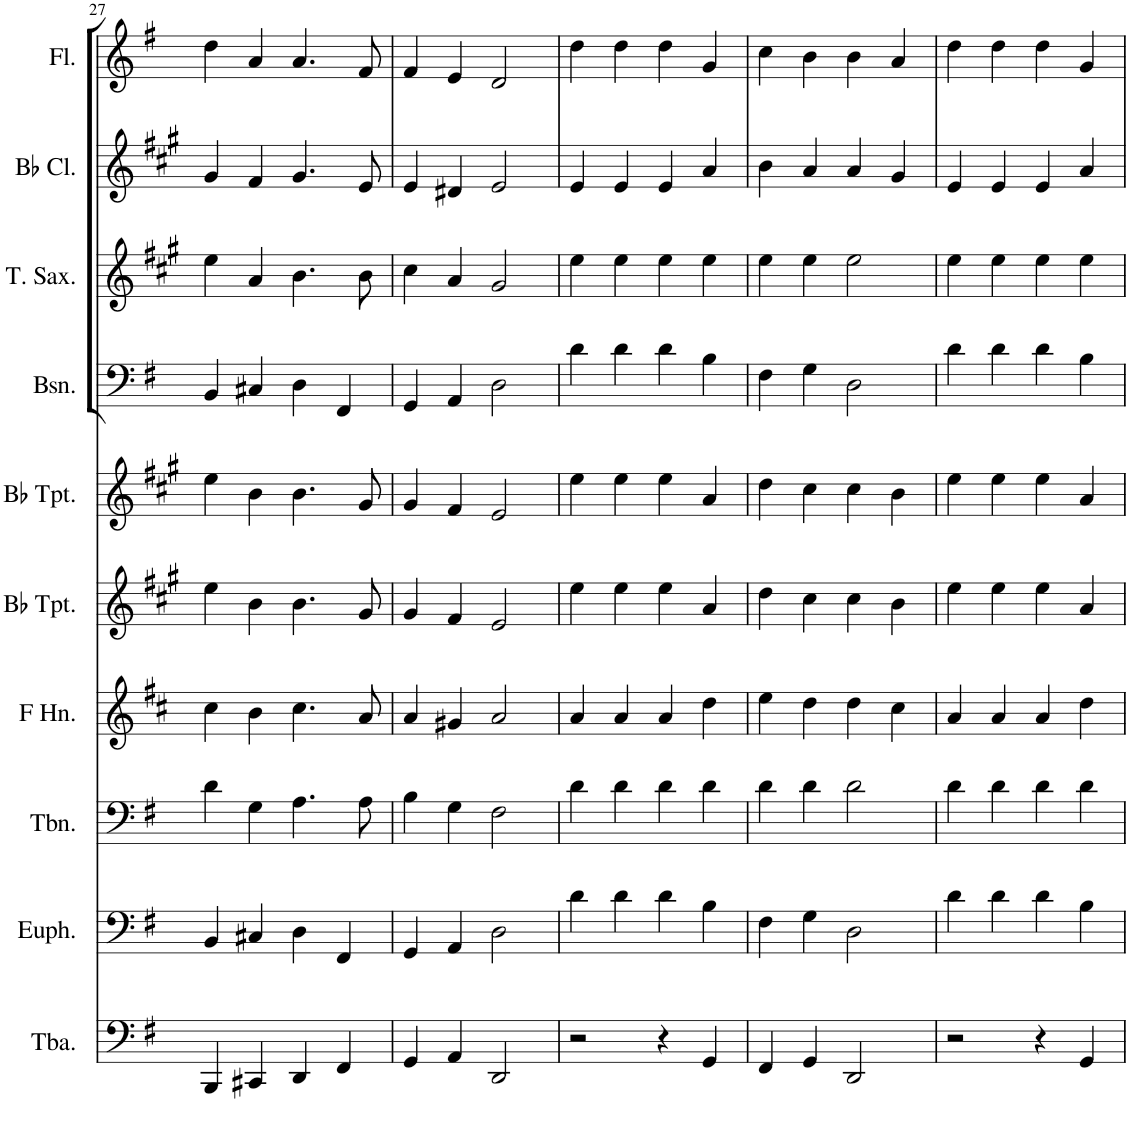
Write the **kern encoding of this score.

**kern	**kern	**kern	**kern	**kern	**kern	**kern	**kern	**kern	**kern
*part10	*part9	*part8	*part7	*part6	*part5	*part4	*part3	*part2	*part1
*staff10	*staff9	*staff8	*staff7	*staff6	*staff5	*staff4	*staff3	*staff2	*staff1
*I"Tuba	*I"Euphonium	*I"Trombone	*I"Horn in F	*I"Bb Trumpet	*I"Bb Trumpet	*I"Bassoon	*I"Tenor Saxophone	*I"Bb Clarinet	*I"Flute
*I'Tba.	*I'Euph.	*I'Tbn.	*	*I'Bb Tpt.	*I'Bb Tpt.	*I'Bsn.	*I'T. Sax.	*I'Bb Cl.	*I'Fl.
!!LO:PB:g=z
*clefF4	*clefF4	*clefF4	*clefG2	*clefG2	*clefG2	*clefF4	*clefG2	*clefG2	*clefG2
*	*	*	*Trd4c7	*Trd1c2	*Trd1c2	*	*Trd8c14	*Trd1c2	*
*k[f#]	*k[f#]	*k[f#]	*k[f#c#]	*k[f#c#g#]	*k[f#c#g#]	*k[f#]	*k[f#c#g#]	*k[f#c#g#]	*k[f#]
*M4/4	*M4/4	*M4/4	*M4/4	*M4/4	*M4/4	*M4/4	*M4/4	*M4/4	*M4/4
=27	=27	=27	=27	=27	=27	=27	=27	=27	=27
4BBB/	4BB/	4d\	4cc#\	4ee\	4ee\	4BB/	4ee\	4g#/	4dd\
4CC#X/	4C#X/	4G\	4b\	4b\	4b\	4C#X/	4a/	4f#/	4a/
4DD/	4D\	4.A\	4.cc#\	4.b\	4.b\	4D\	4.b\	4.g#/	4.a/
4FF#/	4FF#/	.	.	.	.	4FF#/	.	.	.
.	.	8A\	8a/	8g#/	8g#/	.	8b\	8e/	8f#/
=28	=28	=28	=28	=28	=28	=28	=28	=28	=28
4GG/	4GG/	4B\	4a/	4g#/	4g#/	4GG/	4cc#\	4e/	4f#/
4AA/	4AA/	4G\	4g#X/	4f#/	4f#/	4AA/	4a/	4d#X/	4e/
2DD/	2D\	2F#\	2a/	2e/	2e/	2D\	2g#/	2e/	2d/
=29	=29	=29	=29	=29	=29	=29	=29	=29	=29
2r	4d\	4d\	4a/	4ee\	4ee\	4d\	4ee\	4e/	4dd\
.	4d\	4d\	4a/	4ee\	4ee\	4d\	4ee\	4e/	4dd\
4r	4d\	4d\	4a/	4ee\	4ee\	4d\	4ee\	4e/	4dd\
4GG/	4B\	4d\	4dd\	4a/	4a/	4B\	4ee\	4a/	4g/
=30	=30	=30	=30	=30	=30	=30	=30	=30	=30
4FF#/	4F#\	4d\	4ee\	4dd\	4dd\	4F#\	4ee\	4b\	4cc\
4GG/	4G\	4d\	4dd\	4cc#\	4cc#\	4G\	4ee\	4a/	4b\
2DD/	2D\	2d\	4dd\	4cc#\	4cc#\	2D\	2ee\	4a/	4b\
.	.	.	4cc#\	4b\	4b\	.	.	4g#/	4a/
=31	=31	=31	=31	=31	=31	=31	=31	=31	=31
2r	4d\	4d\	4a/	4ee\	4ee\	4d\	4ee\	4e/	4dd\
.	4d\	4d\	4a/	4ee\	4ee\	4d\	4ee\	4e/	4dd\
4r	4d\	4d\	4a/	4ee\	4ee\	4d\	4ee\	4e/	4dd\
4GG/	4B\	4d\	4dd\	4a/	4a/	4B\	4ee\	4a/	4g/
=	=	=	=	=	=	=	=	=	=
*-	*-	*-	*-	*-	*-	*-	*-	*-	*-
